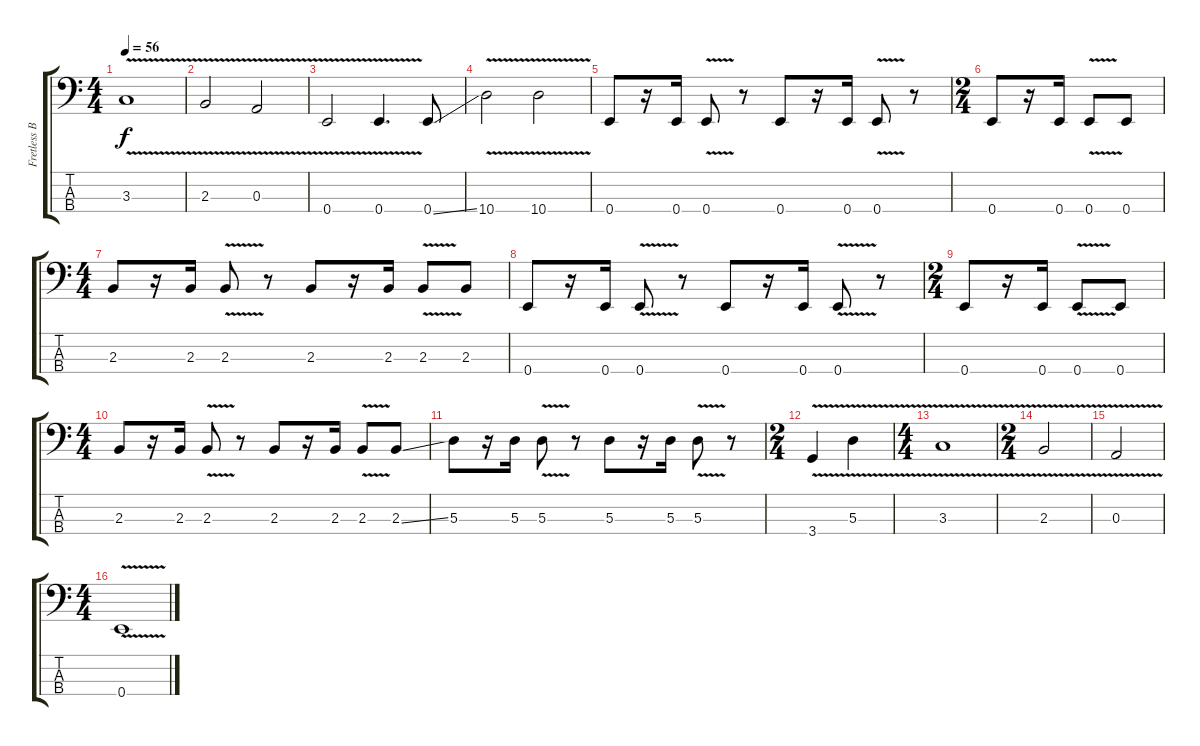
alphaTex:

\track ("Fretless Bass (Gilmour)" "Fretless B") {instrument fretlessbass}
\staff {score tabs}
\tuning (G2 D2 A1 E1) {hide}
\ts (4 4)
\tempo 56
\clef f4
\ks c
3.3{v}.1{dy f} |
2.3{v}.2 0.3{v}.2 |
0.4{v}.2 0.4{v}.4{d} 0.4{ss}.8 |
10.4{v}.2 10.4{v}.2 |
0.4.8 r.16 0.4.16 0.4{v}.8 r.8 0.4.8 r.16 0.4.16 0.4{v}.8 r.8 |
\ts (2 4)
0.4.8 r.16 0.4.16 0.4{v}.8 0.4.8 |
\ts (4 4)
2.3.8 r.16 2.3.16 2.3{v}.8 r.8 2.3.8 r.16 2.3.16 2.3{v}.8 2.3.8 |
0.4.8 r.16 0.4.16 0.4{v}.8 r.8 0.4.8 r.16 0.4.16 0.4{v}.8 r.8 |
\ts (2 4)
0.4.8 r.16 0.4.16 0.4{v}.8 0.4.8 |
\ts (4 4)
2.3.8 r.16 2.3.16 2.3{v}.8 r.8 2.3.8 r.16 2.3.16 2.3{v}.8 2.3{ss}.8 |
5.3.8 r.16 5.3.16 5.3{v}.8 r.8 5.3.8 r.16 5.3.16 5.3{v}.8 r.8 |
\ts (2 4)
3.4{v}.4 5.3{v}.4 |
\ts (4 4)
3.3{v}.1 |
\ts (2 4)
2.3{v}.2 |
0.3{v}.2 |
\ts (4 4)
0.4{v}.1
